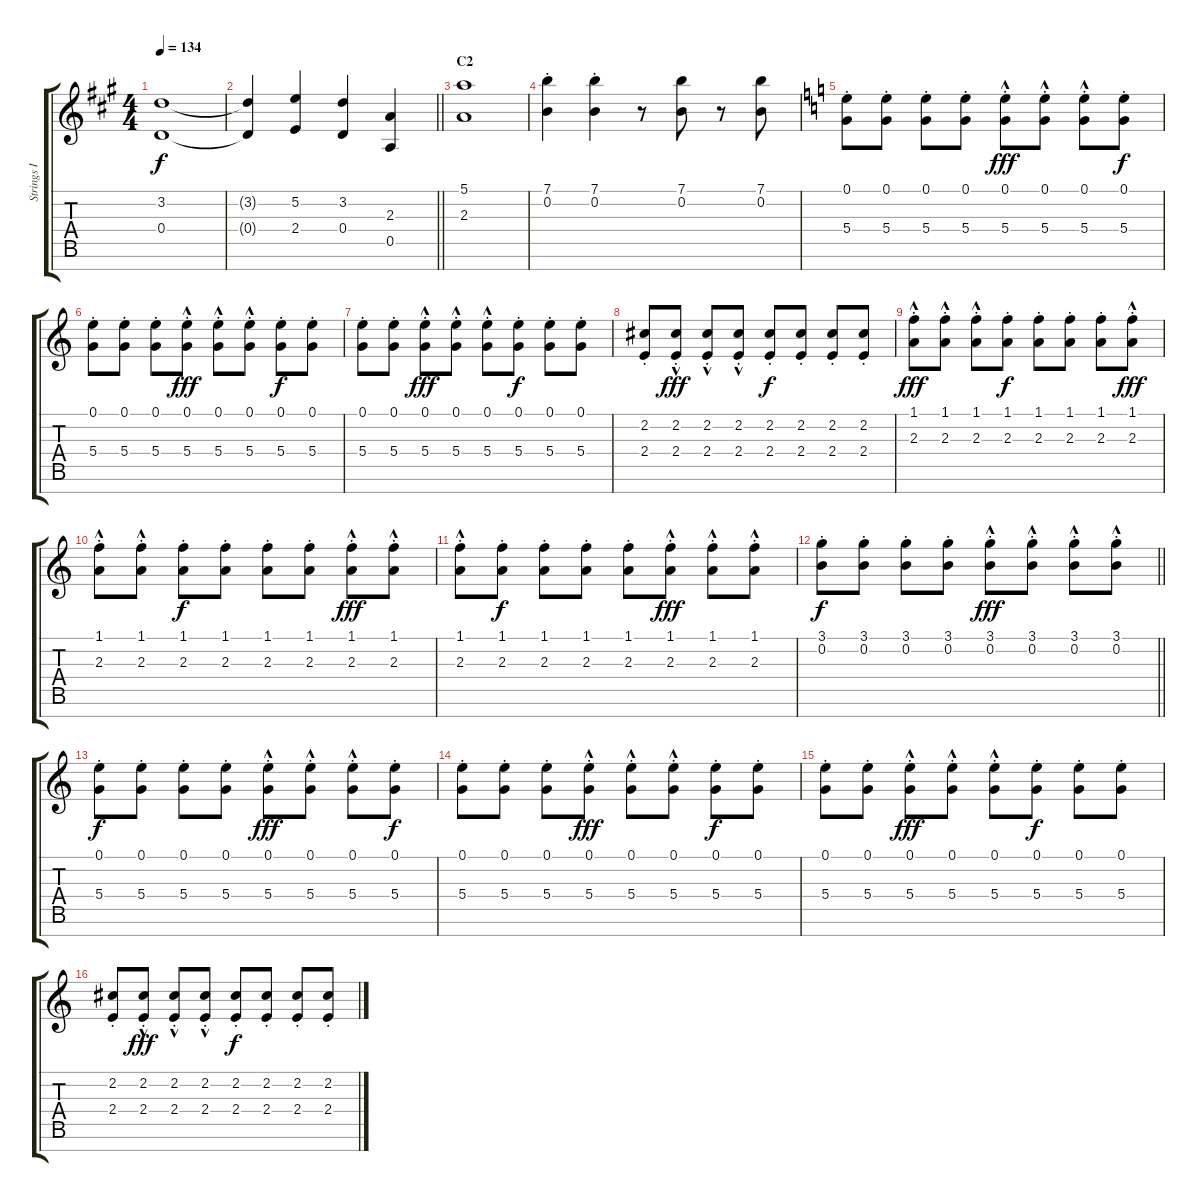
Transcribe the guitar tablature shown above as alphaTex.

\track ("Strings I" "Strings I") {instrument stringensemble1}
\staff {score tabs}
\tuning (E5 B4 G4 D4 A3 E3 B2) {hide}
\ts (4 4)
\tempo 134
\clef g2
\ks a
(3.2 0.4).1{dy f} |
\barLineRight lightlight
(3.2{t} 0.4{t}).4 (5.2 2.4).4 (3.2 0.4).4 (2.3 0.5).4 |
\section ("" "C2")
(5.1 2.3).1 |
(7.1{st} 0.2{st}).4 (7.1{st} 0.2{st}).4 r.8 (7.1 0.2).8 r.8 (7.1 0.2).8 |
\ks c
(0.1{st} 5.4{st}).8 (0.1{st} 5.4{st}).8 (0.1{st} 5.4{st}).8 (0.1{st} 5.4{st}).8 (0.1{hac st} 5.4{hac st}).8{dy fff} (0.1{hac st} 5.4{hac st}).8 (0.1{hac st} 5.4{hac st}).8 (0.1{st} 5.4{st}).8{dy f} |
(0.1{st} 5.4{st}).8 (0.1{st} 5.4{st}).8 (0.1{st} 5.4{st}).8 (0.1{hac st} 5.4{hac st}).8{dy fff} (0.1{hac st} 5.4{hac st}).8 (0.1{hac st} 5.4{hac st}).8 (0.1{st} 5.4{st}).8{dy f} (0.1{st} 5.4{st}).8 |
(0.1{st} 5.4{st}).8 (0.1{st} 5.4{st}).8 (0.1{hac st} 5.4{hac st}).8{dy fff} (0.1{hac st} 5.4{hac st}).8 (0.1{hac st} 5.4{hac st}).8 (0.1{st} 5.4{st}).8{dy f} (0.1{st} 5.4{st}).8 (0.1{st} 5.4{st}).8 |
(2.2{st} 2.4{st}).8 (2.2{hac st} 2.4{hac st}).8{dy fff} (2.2{hac st} 2.4{hac st}).8 (2.2{hac st} 2.4{hac st}).8 (2.2{st} 2.4{st}).8{dy f} (2.2{st} 2.4{st}).8 (2.2{st} 2.4{st}).8 (2.2{st} 2.4{st}).8 |
(1.1{hac st} 2.3{hac st}).8{dy fff} (1.1{hac st} 2.3{hac st}).8 (1.1{hac st} 2.3{hac st}).8 (1.1{st} 2.3{st}).8{dy f} (1.1{st} 2.3{st}).8 (1.1{st} 2.3{st}).8 (1.1{st} 2.3{st}).8 (1.1{hac st} 2.3{hac st}).8{dy fff} |
(1.1{hac st} 2.3{hac st}).8 (1.1{hac st} 2.3{hac st}).8 (1.1{st} 2.3{st}).8{dy f} (1.1{st} 2.3{st}).8 (1.1{st} 2.3{st}).8 (1.1{st} 2.3{st}).8 (1.1{hac st} 2.3{hac st}).8{dy fff} (1.1{hac st} 2.3{hac st}).8 |
(1.1{hac st} 2.3{hac st}).8 (1.1{st} 2.3{st}).8{dy f} (1.1{st} 2.3{st}).8 (1.1{st} 2.3{st}).8 (1.1{st} 2.3{st}).8 (1.1{hac st} 2.3{hac st}).8{dy fff} (1.1{hac st} 2.3{hac st}).8 (1.1{hac st} 2.3{hac st}).8 |
\barLineRight lightlight
(3.1{st} 0.2{st}).8{dy f} (3.1{st} 0.2{st}).8 (3.1{st} 0.2{st}).8 (3.1{st} 0.2{st}).8 (3.1{hac st} 0.2{hac st}).8{dy fff} (3.1{hac st} 0.2{hac st}).8 (3.1{hac st} 0.2{hac st}).8 (3.1{hac st} 0.2{hac st}).8 |
(0.1{st} 5.4{st}).8{dy f} (0.1{st} 5.4{st}).8 (0.1{st} 5.4{st}).8 (0.1{st} 5.4{st}).8 (0.1{hac st} 5.4{hac st}).8{dy fff} (0.1{hac st} 5.4{hac st}).8 (0.1{hac st} 5.4{hac st}).8 (0.1{st} 5.4{st}).8{dy f} |
(0.1{st} 5.4{st}).8 (0.1{st} 5.4{st}).8 (0.1{st} 5.4{st}).8 (0.1{hac st} 5.4{hac st}).8{dy fff} (0.1{hac st} 5.4{hac st}).8 (0.1{hac st} 5.4{hac st}).8 (0.1{st} 5.4{st}).8{dy f} (0.1{st} 5.4{st}).8 |
(0.1{st} 5.4{st}).8 (0.1{st} 5.4{st}).8 (0.1{hac st} 5.4{hac st}).8{dy fff} (0.1{hac st} 5.4{hac st}).8 (0.1{hac st} 5.4{hac st}).8 (0.1{st} 5.4{st}).8{dy f} (0.1{st} 5.4{st}).8 (0.1{st} 5.4{st}).8 |
(2.2{st} 2.4{st}).8 (2.2{hac st} 2.4{hac st}).8{dy fff} (2.2{hac st} 2.4{hac st}).8 (2.2{hac st} 2.4{hac st}).8 (2.2{st} 2.4{st}).8{dy f} (2.2{st} 2.4{st}).8 (2.2{st} 2.4{st}).8 (2.2{st} 2.4{st}).8
